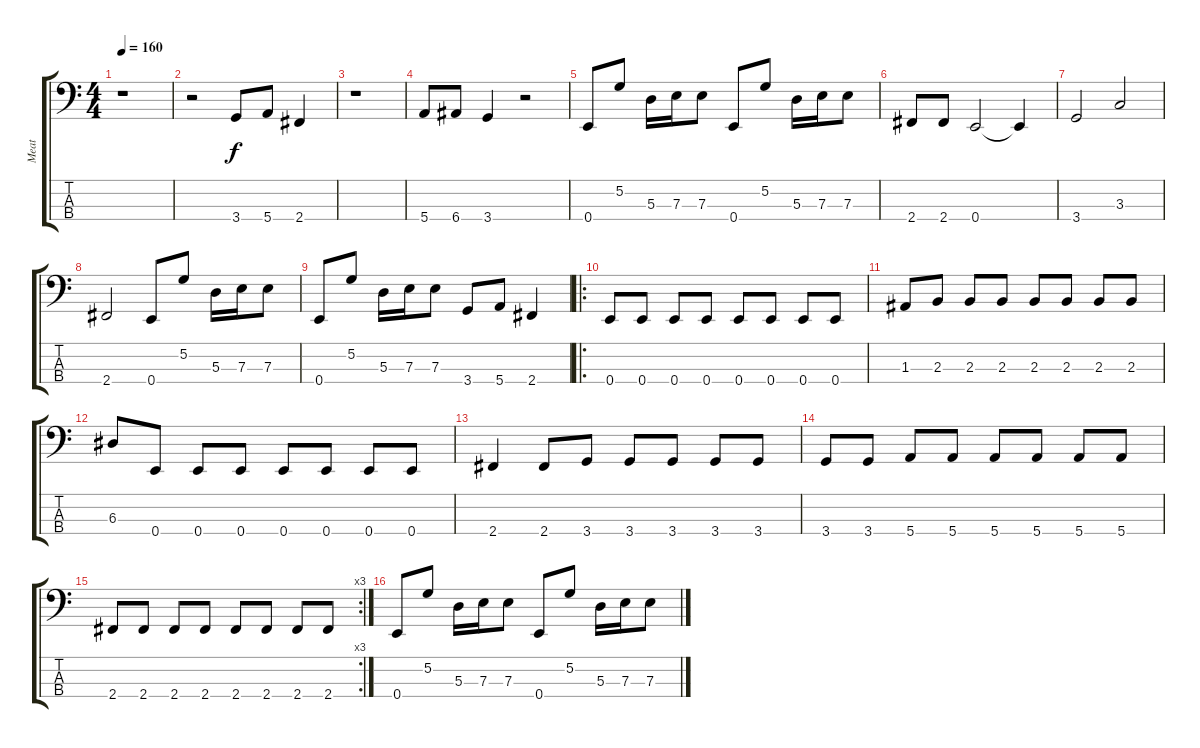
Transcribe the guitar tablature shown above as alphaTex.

\track ("Meat" "Meat") {instrument electricbasspick}
\staff {score tabs}
\tuning (G2 D2 A1 E1) {hide}
\ts (4 4)
\tempo 160
\clef f4
\ks c
r.1{dy f instrument electricbasspick} |
r.2 3.4.8 5.4.8 2.4.4 |
r.1 |
5.4.8 6.4.8 3.4.4 r.2 |
0.4.8 5.2.8 5.3.16 7.3.16 7.3.8 0.4.8 5.2.8 5.3.16 7.3.16 7.3.8 |
2.4.8 2.4.8 0.4.2 0.4{t}.4 |
3.4.2 3.3.2 |
2.4.2 0.4.8 5.2.8 5.3.16 7.3.16 7.3.8 |
0.4.8 5.2.8 5.3.16 7.3.16 7.3.8 3.4.8 5.4.8 2.4.4 |
\ro
0.4.8 0.4.8 0.4.8 0.4.8 0.4.8 0.4.8 0.4.8 0.4.8 |
1.3.8 2.3.8 2.3.8 2.3.8 2.3.8 2.3.8 2.3.8 2.3.8 |
6.3.8 0.4.8 0.4.8 0.4.8 0.4.8 0.4.8 0.4.8 0.4.8 |
2.4.4 2.4.8 3.4.8 3.4.8 3.4.8 3.4.8 3.4.8 |
3.4.8 3.4.8 5.4.8 5.4.8 5.4.8 5.4.8 5.4.8 5.4.8 |
\rc 3
2.4.8 2.4.8 2.4.8 2.4.8 2.4.8 2.4.8 2.4.8 2.4.8 |
0.4.8 5.2.8 5.3.16 7.3.16 7.3.8 0.4.8 5.2.8 5.3.16 7.3.16 7.3.8
